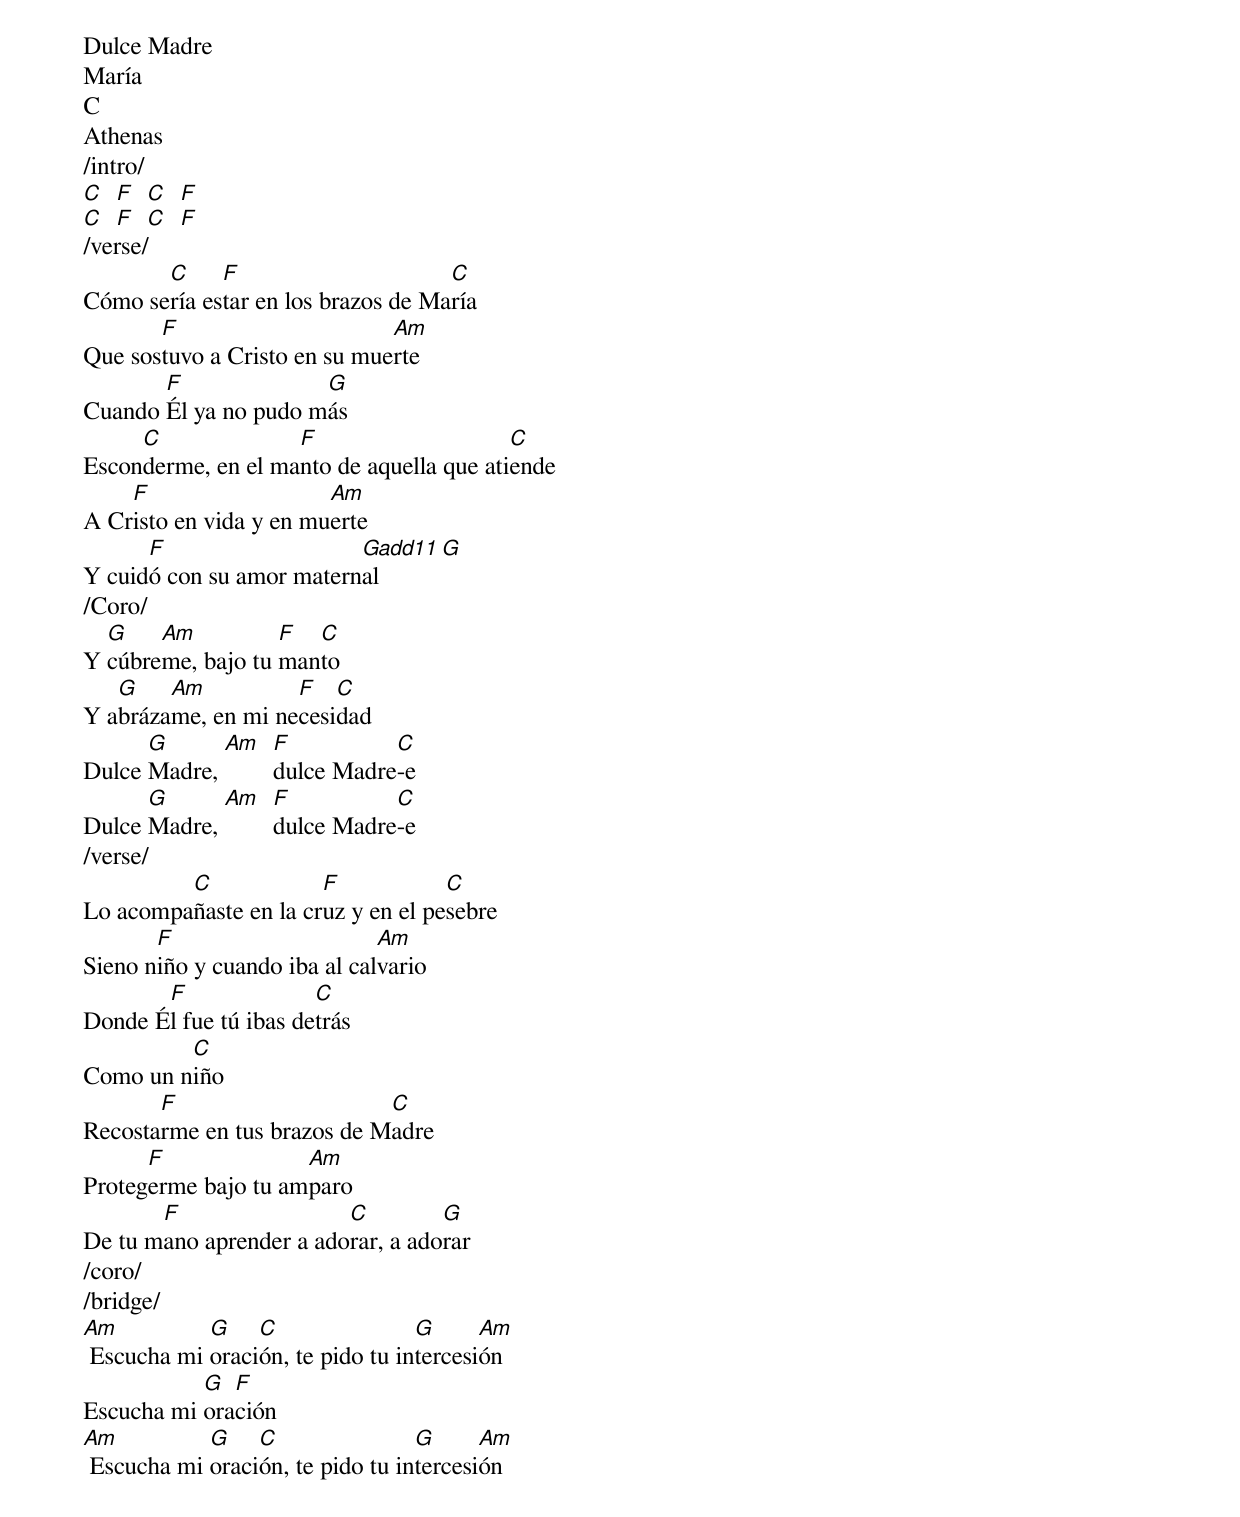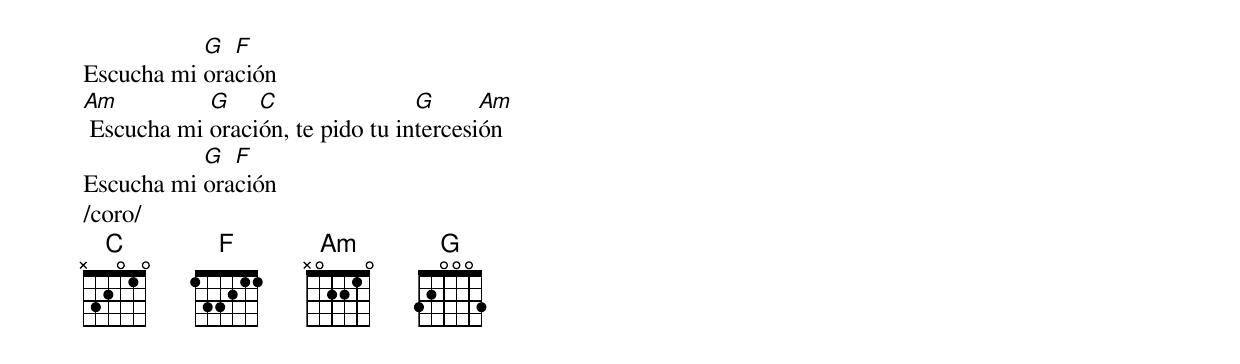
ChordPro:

Dulce Madre
María
C
Athenas
/intro/
[C]  [F]  [C]  [F]
[C]  [F]  [C]  [F]
/verse/
Cómo se[C]ría es[F]tar en los brazos de Ma[C]ría
Que sos[F]tuvo a Cristo en su mue[Am]rte
Cuando [F]Él ya no pudo m[G]ás
Escon[C]derme, en el ma[F]nto de aquella que ati[C]ende
A Cr[F]isto en vida y en mu[Am]erte
Y cuid[F]ó con su amor matern[Gadd11]al  [G]
/Coro/
Y [G]cúbre[Am]me, bajo tu [F]man[C]to
Y a[G]bráza[Am]me, en mi ne[F]cesi[C]dad
Dulce [G]Madre, [Am]  [F]dulce Madre[C]-e
Dulce [G]Madre, [Am]  [F]dulce Madre[C]-e
/verse/
Lo acompa[C]ñaste en la cr[F]uz y en el pe[C]sebre
Sieno n[F]iño y cuando iba al cal[Am]vario
Donde É[F]l fue tú ibas de[C]trás
Como un n[C]iño
Recosta[F]rme en tus brazos de M[C]adre
Proteg[F]erme bajo tu am[Am]paro
De tu m[F]ano aprender a ado[C]rar, a ado[G]rar
/coro/
/bridge/
[Am] Escucha mi [G]oraci[C]ón, te pido tu in[G]tercesi[Am]ón
Escucha mi [G]ora[F]ción
[Am] Escucha mi [G]oraci[C]ón, te pido tu in[G]tercesi[Am]ón
Escucha mi [G]ora[F]ción
[Am] Escucha mi [G]oraci[C]ón, te pido tu in[G]tercesi[Am]ón
Escucha mi [G]ora[F]ción
/coro/
